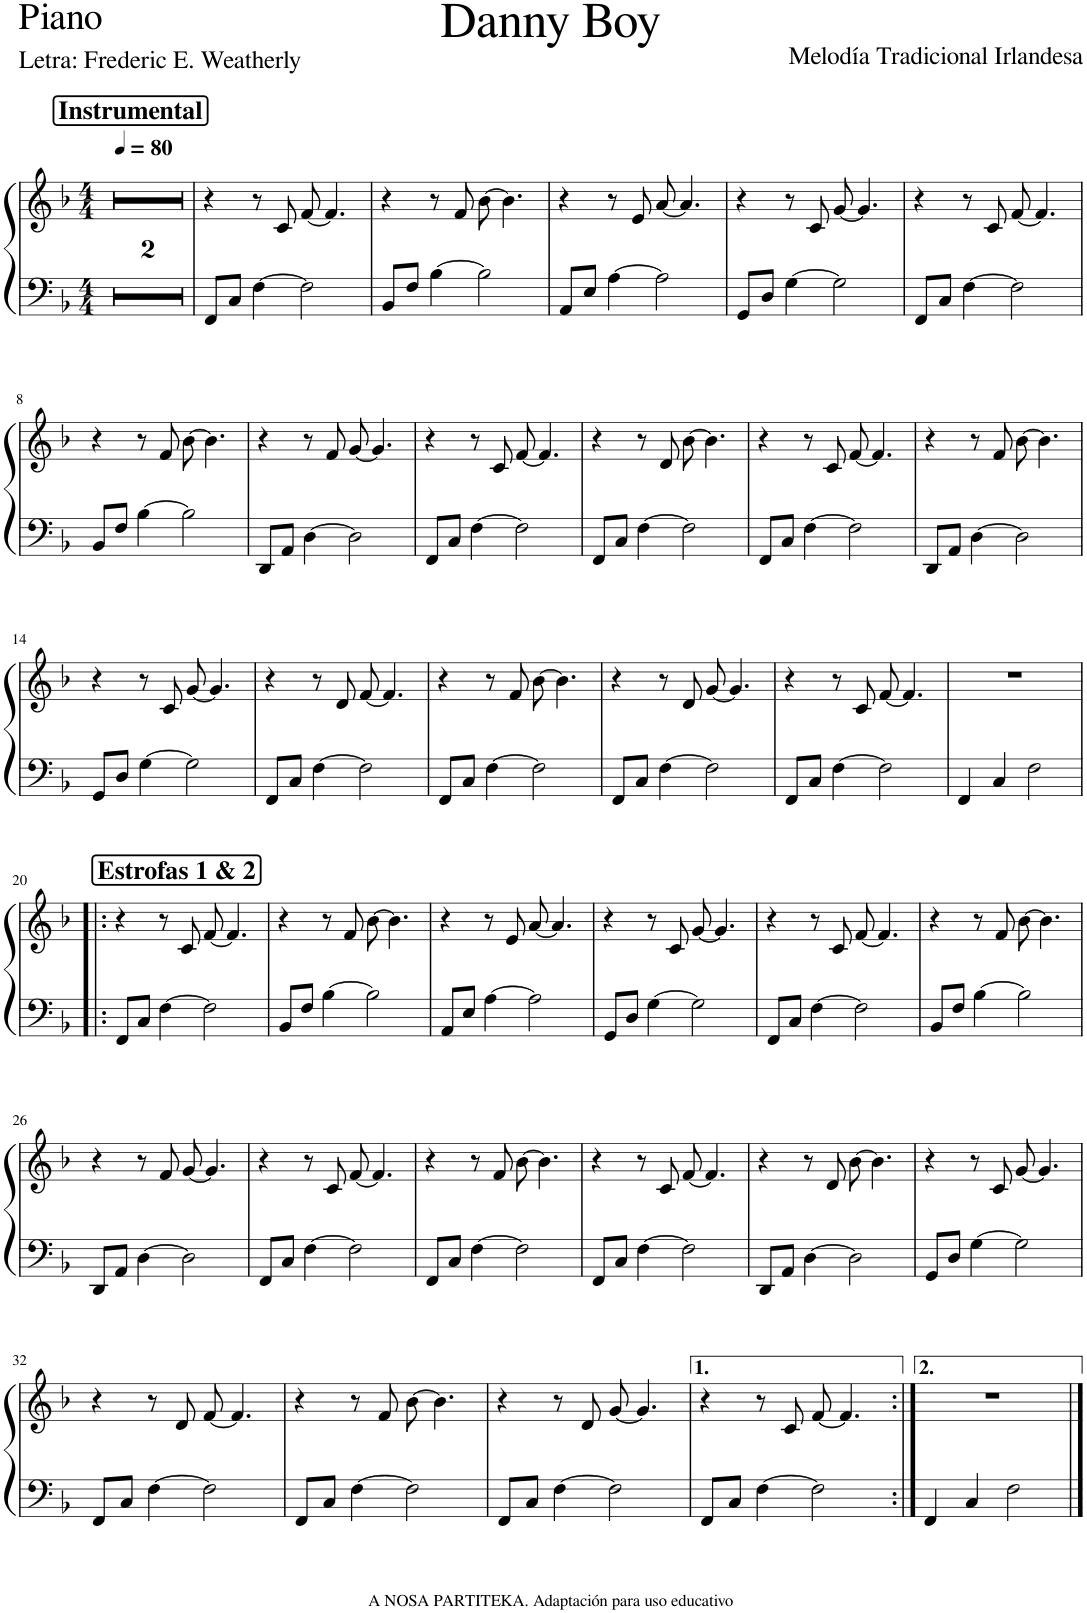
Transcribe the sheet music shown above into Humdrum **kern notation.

**kern	**kern
*part1	*part1
*staff2	*staff1
*I"Piano	*
*I'Pno.	*
*clefF4	*clefG2
*k[b-]	*k[b-]
*M4/4	*M4/4
*MM80	*MM80
!!LO:REH:place=s1:a:B:cj:fs=14:t=Instrumental
=1	=1
1r	1r
=2	=2
1r	1r
=3	=3
8FF/L	4r
8C/J	.
[4F\	8r
.	8c/
2F\]	[8f/
.	4.f/]
=4	=4
8BB-/L	4r
8F/J	.
[4B-\	8r
.	8f/
2B-\]	[8b-\
.	4.b-\]
=5	=5
8AA/L	4r
8E/J	.
[4A\	8r
.	8e/
2A\]	[8a/
.	4.a/]
=6	=6
8GG/L	4r
8D/J	.
[4G\	8r
.	8c/
2G\]	[8g/
.	4.g/]
=7	=7
8FF/L	4r
8C/J	.
[4F\	8r
.	8c/
2F\]	[8f/
.	4.f/]
!!LO:LB:g=z
=8	=8
8BB-/L	4r
8F/J	.
[4B-\	8r
.	8f/
2B-\]	[8b-\
.	4.b-\]
=9	=9
8DD/L	4r
8AA/J	.
[4D\	8r
.	8f/
2D\]	[8g/
.	4.g/]
=10	=10
8FF/L	4r
8C/J	.
[4F\	8r
.	8c/
2F\]	[8f/
.	4.f/]
=11	=11
8FF/L	4r
8C/J	.
[4F\	8r
.	8d/
2F\]	[8b-\
.	4.b-\]
=12	=12
8FF/L	4r
8C/J	.
[4F\	8r
.	8c/
2F\]	[8f/
.	4.f/]
=13	=13
8DD/L	4r
8AA/J	.
[4D\	8r
.	8f/
2D\]	[8b-\
.	4.b-\]
!!LO:LB:g=z
=14	=14
8GG/L	4r
8D/J	.
[4G\	8r
.	8c/
2G\]	[8g/
.	4.g/]
=15	=15
8FF/L	4r
8C/J	.
[4F\	8r
.	8d/
2F\]	[8f/
.	4.f/]
=16	=16
8FF/L	4r
8C/J	.
[4F\	8r
.	8f/
2F\]	[8b-\
.	4.b-\]
=17	=17
8FF/L	4r
8C/J	.
[4F\	8r
.	8d/
2F\]	[8g/
.	4.g/]
=18	=18
8FF/L	4r
8C/J	.
[4F\	8r
.	8c/
2F\]	[8f/
.	4.f/]
=19	=19
4FF/	1r
4C/	.
2F\	.
!!LO:LB:g=z
!!LO:REH:place=s1:a:B:cj:fs=14:t=Estrofas 1 & 2
=20!|:	=20!|:
8FF/L	4r
8C/J	.
[4F\	8r
.	8c/
2F\]	[8f/
.	4.f/]
=21	=21
8BB-/L	4r
8F/J	.
[4B-\	8r
.	8f/
2B-\]	[8b-\
.	4.b-\]
=22	=22
8AA/L	4r
8E/J	.
[4A\	8r
.	8e/
2A\]	[8a/
.	4.a/]
=23	=23
8GG/L	4r
8D/J	.
[4G\	8r
.	8c/
2G\]	[8g/
.	4.g/]
=24	=24
8FF/L	4r
8C/J	.
[4F\	8r
.	8c/
2F\]	[8f/
.	4.f/]
=25	=25
8BB-/L	4r
8F/J	.
[4B-\	8r
.	8f/
2B-\]	[8b-\
.	4.b-\]
!!LO:LB:g=z
=26	=26
8DD/L	4r
8AA/J	.
[4D\	8r
.	8f/
2D\]	[8g/
.	4.g/]
=27	=27
8FF/L	4r
8C/J	.
[4F\	8r
.	8c/
2F\]	[8f/
.	4.f/]
=28	=28
8FF/L	4r
8C/J	.
[4F\	8r
.	8f/
2F\]	[8b-\
.	4.b-\]
=29	=29
8FF/L	4r
8C/J	.
[4F\	8r
.	8c/
2F\]	[8f/
.	4.f/]
=30	=30
8DD/L	4r
8AA/J	.
[4D\	8r
.	8d/
2D\]	[8b-\
.	4.b-\]
=31	=31
8GG/L	4r
8D/J	.
[4G\	8r
.	8c/
2G\]	[8g/
.	4.g/]
!!LO:LB:g=z
=32	=32
8FF/L	4r
8C/J	.
[4F\	8r
.	8d/
2F\]	[8f/
.	4.f/]
=33	=33
8FF/L	4r
8C/J	.
[4F\	8r
.	8f/
2F\]	[8b-\
.	4.b-\]
=34	=34
8FF/L	4r
8C/J	.
[4F\	8r
.	8d/
2F\]	[8g/
.	4.g/]
=35	=35
8FF/L	4r
8C/J	.
[4F\	8r
.	8c/
2F\]	[8f/
.	4.f/]
=:|!	=:|!
*-	*-
